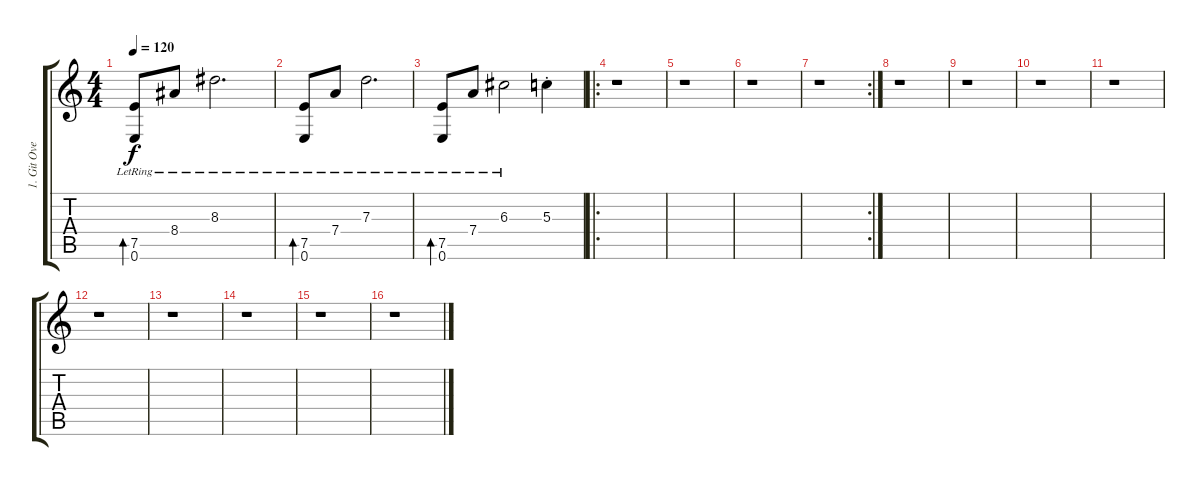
\track ("1. Git Overdr." "1. Git Ove") {instrument overdrivenguitar}
\staff {score tabs}
\tuning (E4 B3 G3 D3 A2 E2) {hide}
\ts (4 4)
\tempo 120
\clef g2
\ks c
(7.5{lr} 0.6{lr}).8{bd 30 dy f} 8.4{lr}.8 8.3{lr}.2{d} |
(7.5{lr} 0.6{lr}).8{bd 30} 7.4{lr}.8 7.3{lr}.2{d} |
(7.5{lr} 0.6{lr}).8{bd 30} 7.4{lr}.8 6.3{lr}.2 5.3{st}.4 |
\ro
r.1 |
r.1 |
r.1 |
\rc 2
r.1 |
r.1 |
r.1 |
r.1 |
r.1 |
r.1 |
r.1 |
r.1 |
r.1 |
r.1
